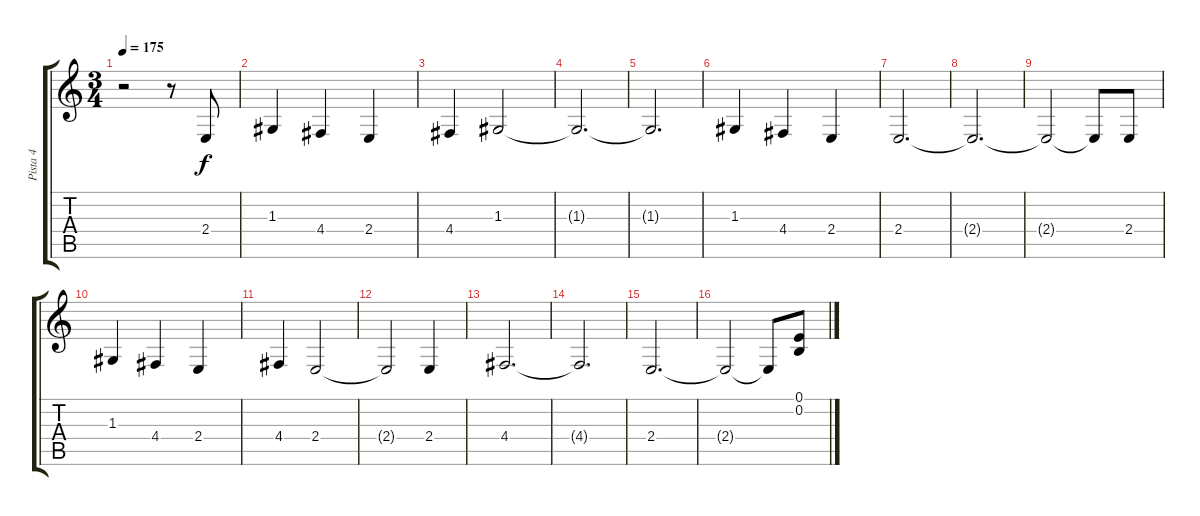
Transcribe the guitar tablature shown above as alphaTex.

\track ("Pista 4" "Pista 4") {instrument electricgrandpiano}
\staff {score tabs}
\tuning (E4 B3 G3 D3 A2 E2) {hide}
\ts (3 4)
\tempo 175
\clef g2
\ks c
r.2{dy f} r.8 2.4.8 |
1.3.4 4.4.4 2.4.4 |
4.4.4 1.3.2 |
1.3{t}.2{d} |
1.3{t}.2{d} |
1.3.4 4.4.4 2.4.4 |
2.4.2{d} |
2.4{t}.2{d} |
2.4{t}.2 2.4{t}.8 2.4.8 |
1.3.4 4.4.4 2.4.4 |
4.4.4 2.4.2 |
2.4{t}.2 2.4.4 |
4.4.2{d} |
4.4{t}.2{d} |
2.4.2{d} |
2.4{t}.2 2.4{t}.8 (0.1 0.2).8
